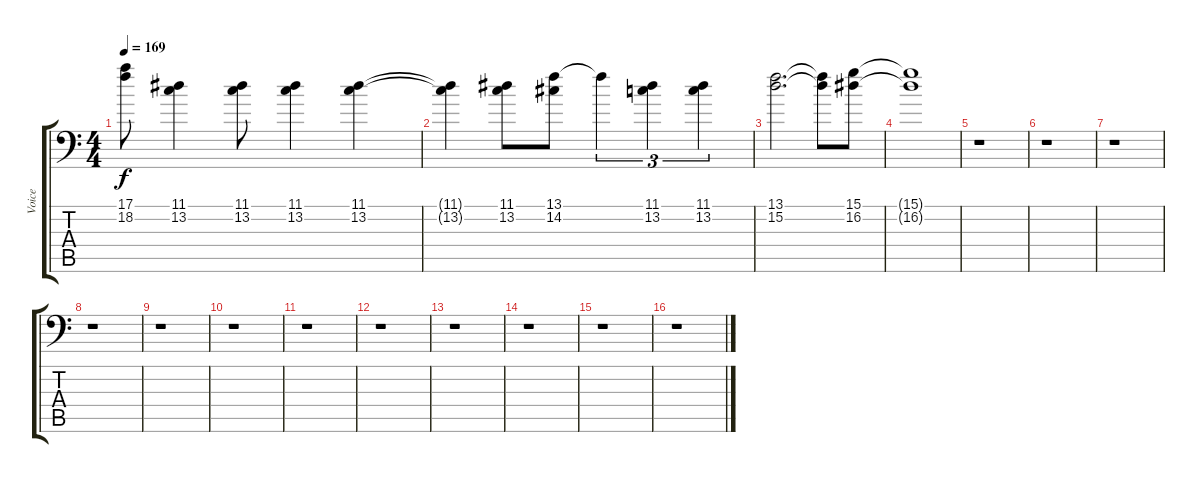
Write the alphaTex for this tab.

\track ("Voice" "Voice") {instrument cello}
\staff {score tabs}
\tuning (E4 B3 G3 D3 A2 E2) {hide}
\ts (4 4)
\tempo 169
\clef f4
\ks c
(17.1{t} 18.2{t}).8{dy f} (11.1 13.2).4 (11.1 13.2).8 (11.1 13.2).4 (11.1 13.2).4 |
(11.1{t} 13.2{t}).4 (11.1 13.2).8 (13.1 14.2).8 13.1{t}.4{tu (3 2)} (11.1 13.2).4{tu (3 2)} (11.1 13.2).4{tu (3 2)} |
(13.1 15.2).2{d} (13.1{t} 15.2{t}).8 (15.1 16.2).8 |
(15.1{t} 16.2{t}).1 |
r.1 |
r.1 |
r.1 |
r.1 |
r.1 |
r.1 |
r.1 |
r.1 |
r.1 |
r.1 |
r.1 |
r.1
